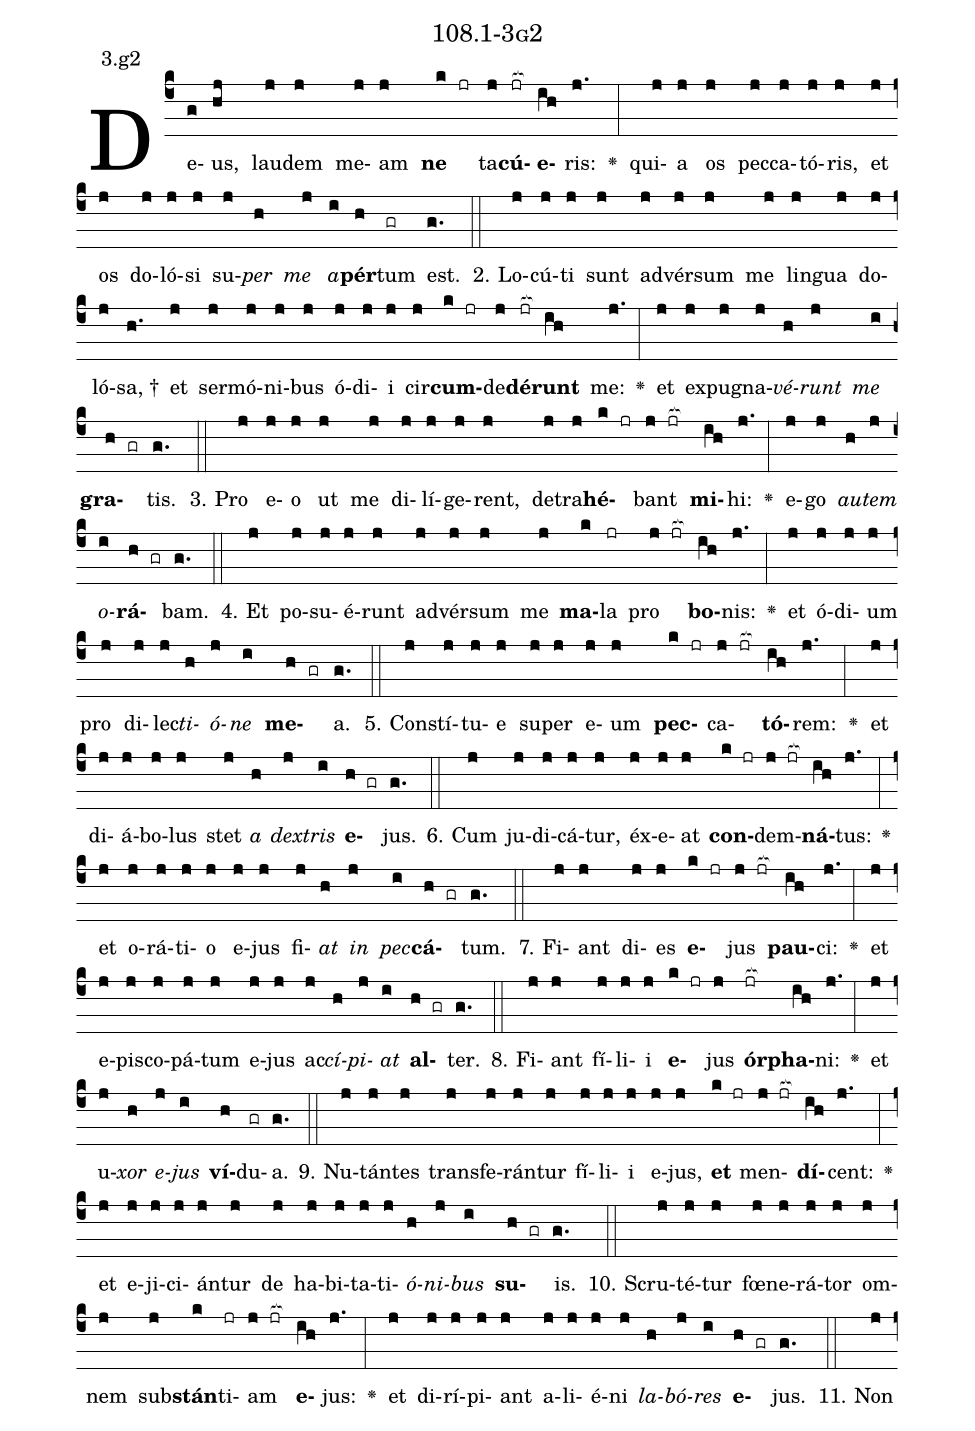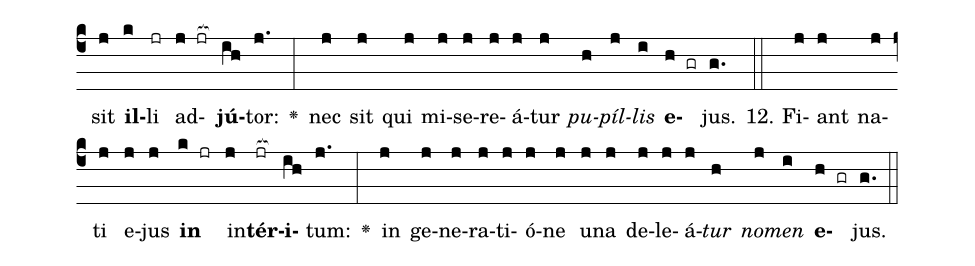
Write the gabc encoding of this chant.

name: 108.1-3g2;
annotation: 3.g2;
%%
(c4)De(g)us,(hj) lau(j)dem(j) me(j)am(j) <b>ne</b>(k jr) ta(j)<b>cú</b>(jr[ocb:1{])<b>e</b>(ih[ocb:0}])ris:(j.) <v>\greheightstar</v>(:) qui(j)a(j) os(j) pec(j)ca(j)tó(j)ris,(j) et(j) os(j) do(j)ló(j)si(j) su(j)<i>per</i>(h) <i>me</i>(j) <i>a</i>(i)<b>pér</b>(h)tum(gr) est.(g.) (::)
2. Lo(j)cú(j)ti(j) sunt(j) ad(j)vér(j)sum(j) me(j) lin(j)gua(j) do(j)ló(j)sa, †(h.) et(j) ser(j)mó(j)ni(j)bus(j) ó(j)di(j)i(j) cir(j)<b>cum</b>(k jr)de(j)<b>dé</b>(jr[ocb:1{])<b>runt</b>(ih[ocb:0}]) me:(j.) <v>\greheightstar</v>(:) et(j) ex(j)pu(j)gna(j)<i>vé</i>(h)<i>runt</i>(j) <i>me</i>(i) <b>gra</b>(h gr)tis.(g.) (::)
3. Pro(j) e(j)o(j) ut(j) me(j) di(j)lí(j)ge(j)rent,(j) de(j)tra(j)<b>hé</b>(k jr)bant(j jr[ocb:1{]) <b>mi</b>(ih[ocb:0}])hi:(j.) <v>\greheightstar</v>(:) e(j)go(j) <i>au</i>(h)<i>tem</i>(j) <i>o</i>(i)<b>rá</b>(h gr)bam.(g.) (::)
4. Et(j) po(j)su(j)é(j)runt(j) ad(j)vér(j)sum(j) me(j) <b>ma</b>(k)la(jr) pro(j jr[ocb:1{]) <b>bo</b>(ih[ocb:0}])nis:(j.) <v>\greheightstar</v>(:) et(j) ó(j)di(j)um(j) pro(j) di(j)lec(j)<i>ti</i>(h)<i>ó</i>(j)<i>ne</i>(i) <b>me</b>(h gr)a.(g.) (::)
5. Con(j)stí(j)tu(j)e(j) su(j)per(j) e(j)um(j) <b>pec</b>(k jr)ca(j jr[ocb:1{])<b>tó</b>(ih[ocb:0}])rem:(j.) <v>\greheightstar</v>(:) et(j) di(j)á(j)bo(j)lus(j) stet(j) <i>a</i>(h) <i>dex</i>(j)<i>tris</i>(i) <b>e</b>(h gr)jus.(g.) (::)
6. Cum(j) ju(j)di(j)cá(j)tur,(j) éx(j)e(j)at(j) <b>con</b>(k jr)dem(j jr[ocb:1{])<b>ná</b>(ih[ocb:0}])tus:(j.) <v>\greheightstar</v>(:) et(j) o(j)rá(j)ti(j)o(j) e(j)jus(j) fi(j)<i>at</i>(h) <i>in</i>(j) <i>pec</i>(i)<b>cá</b>(h gr)tum.(g.) (::)
7. Fi(j)ant(j) di(j)es(j) <b>e</b>(k jr)jus(j jr[ocb:1{]) <b>pau</b>(ih[ocb:0}])ci:(j.) <v>\greheightstar</v>(:) et(j) e(j)pis(j)co(j)pá(j)tum(j) e(j)jus(j) ac(j)<i>cí</i>(h)<i>pi</i>(j)<i>at</i>(i) <b>al</b>(h gr)ter.(g.) (::)
8. Fi(j)ant(j) fí(j)li(j)i(j) <b>e</b>(k jr)jus(j) <b>ór</b>(jr[ocb:1{])<b>pha</b>(ih[ocb:0}])ni:(j.) <v>\greheightstar</v>(:) et(j) u(j)<i>xor</i>(h) <i>e</i>(j)<i>jus</i>(i) <b>ví</b>(h)du(gr)a.(g.) (::)
9. Nu(j)tán(j)tes(j) trans(j)fe(j)rán(j)tur(j) fí(j)li(j)i(j) e(j)jus,(j) <b>et</b>(k jr) men(j jr[ocb:1{])<b>dí</b>(ih[ocb:0}])cent:(j.) <v>\greheightstar</v>(:) et(j) e(j)ji(j)ci(j)án(j)tur(j) de(j) ha(j)bi(j)ta(j)ti(j)<i>ó</i>(h)<i>ni</i>(j)<i>bus</i>(i) <b>su</b>(h gr)is.(g.) (::)
10. Scru(j)té(j)tur(j) fœ(j)ne(j)rá(j)tor(j) om(j)nem(j) sub(j)<b>stán</b>(k)ti(jr)am(j jr[ocb:1{]) <b>e</b>(ih[ocb:0}])jus:(j.) <v>\greheightstar</v>(:) et(j) di(j)rí(j)pi(j)ant(j) a(j)li(j)é(j)ni(j) <i>la</i>(h)<i>bó</i>(j)<i>res</i>(i) <b>e</b>(h gr)jus.(g.) (::)
11. Non(j) sit(j) <b>il</b>(k)li(jr) ad(j jr[ocb:1{])<b>jú</b>(ih[ocb:0}])tor:(j.) <v>\greheightstar</v>(:) nec(j) sit(j) qui(j) mi(j)se(j)re(j)á(j)tur(j) <i>pu</i>(h)<i>píl</i>(j)<i>lis</i>(i) <b>e</b>(h gr)jus.(g.) (::)
12. Fi(j)ant(j) na(j)ti(j) e(j)jus(j) <b>in</b>(k jr) in(j)<b>tér</b>(jr[ocb:1{])<b>i</b>(ih[ocb:0}])tum:(j.) <v>\greheightstar</v>(:) in(j) ge(j)ne(j)ra(j)ti(j)ó(j)ne(j) u(j)na(j) de(j)le(j)á(j)<i>tur</i>(h) <i>no</i>(j)<i>men</i>(i) <b>e</b>(h gr)jus.(g.) (::)
